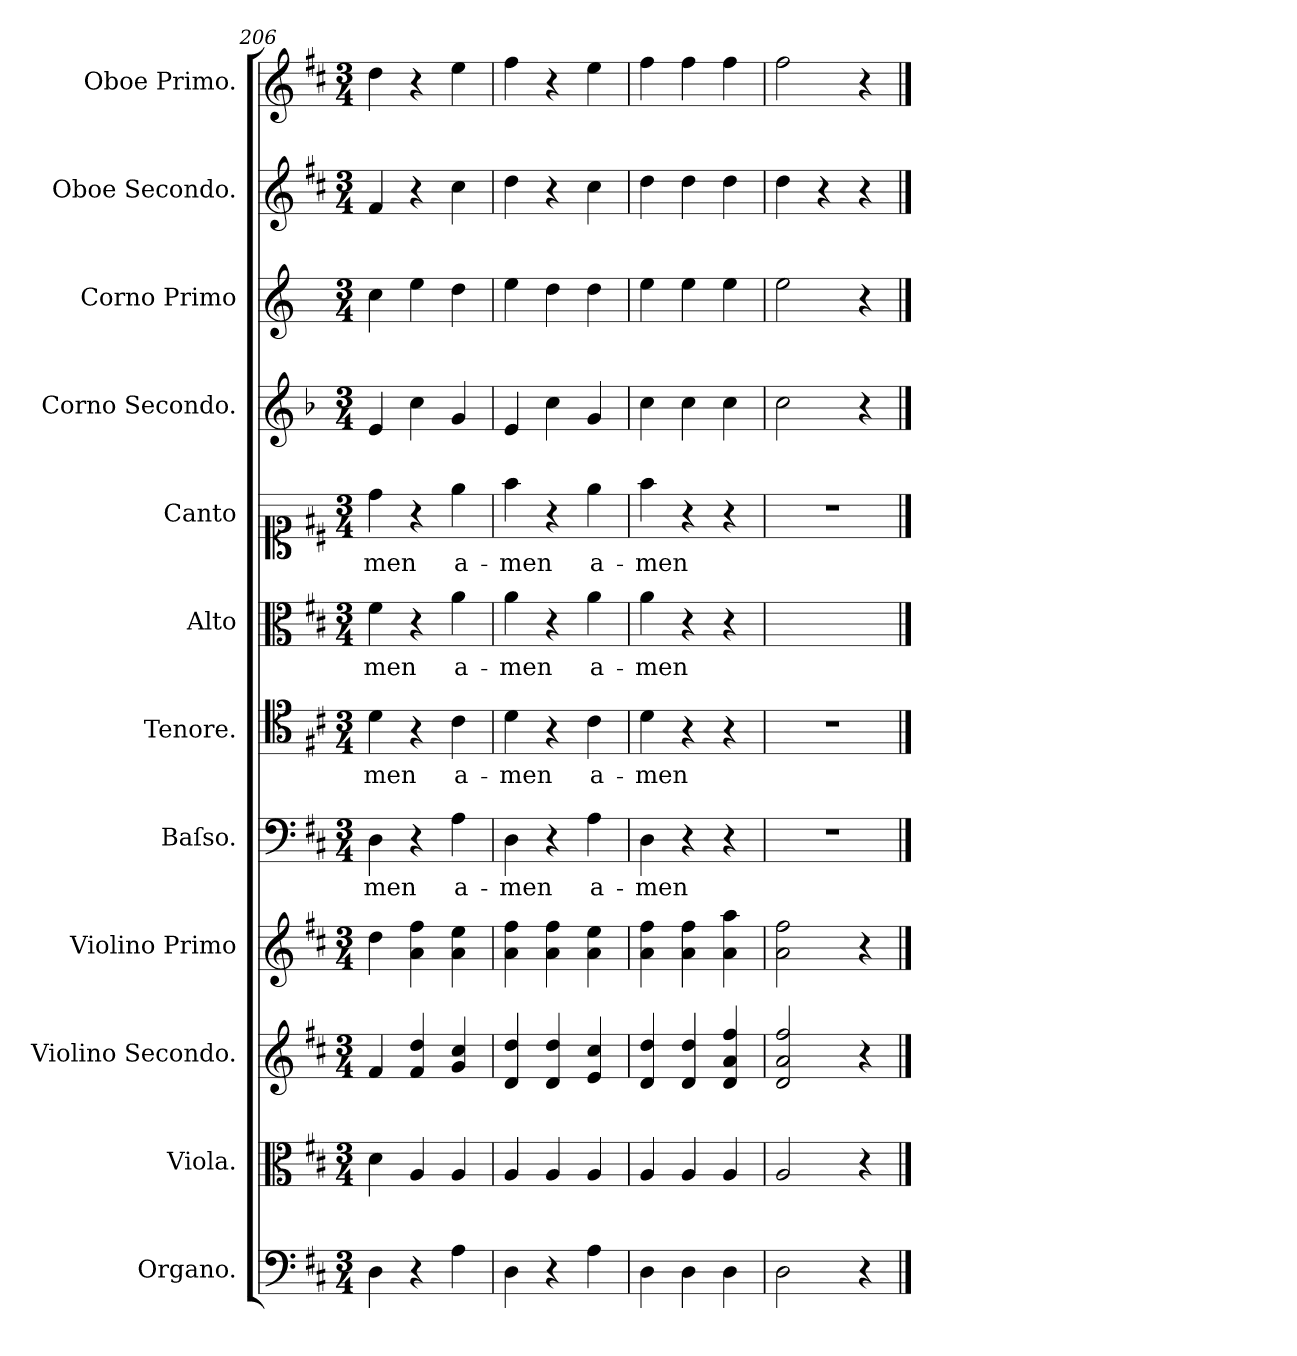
**kern	**kern	**kern	**kern	**kern	**text	**kern	**text	**kern	**text	**kern	**text	**kern	**kern	**kern	**kern
*part12	*part11	*part10	*part9	*part8	*part8	*part7	*part7	*part6	*part6	*part5	*part5	*part4	*part3	*part2	*part1
*staff12	*staff11	*staff10	*staff9	*staff8	*staff8	*staff7	*staff7	*staff6	*staff6	*staff5	*staff5	*staff4	*staff3	*staff2	*staff1
*I"Organo.	*I"Viola.	*I"Violino Secondo.	*I"Violino Primo	*I"Baſso.	*	*I"Tenore.	*	*I"Alto	*	*I"Canto	*	*I"Corno Secondo.	*I"Corno Primo	*I"Oboe Secondo.	*I"Oboe Primo.
*I'Org.	*I'Va	*	*I'Vn I	*I'B.	*	*I'T.	*	*I'A.	*	*I'C.	*	*	*I'C. I	*	*I'Ob I
*clefF4	*clefC3	*clefG2	*clefG2	*clefF4	*	*clefC4	*	*clefC3	*	*clefC1	*	*clefG2	*clefG2	*clefG2	*clefG2
*k[f#c#]	*k[f#c#]	*k[f#c#]	*k[f#c#]	*k[f#c#]	*	*k[f#c#]	*	*k[f#c#]	*	*k[f#c#]	*	*k[b-]	*k[]	*k[f#c#]	*k[f#c#]
*M3/4	*M3/4	*M3/4	*M3/4	*M3/4	*	*M3/4	*	*M3/4	*	*M3/4	*	*M3/4	*M3/4	*M3/4	*M3/4
=206	=206	=206	=206	=206	=206	=206	=206	=206	=206	=206	=206	=206	=206	=206	=206
4D\	4d\	4f#/	4dd\	4D\	-men	4d\	-men	4f#\	-men	4dd\	-men	4e/	4cc\	4f#/	4dd\
4r	4A/	4f#/ 4dd/	4a\ 4ff#\	4r	.	4r	.	4r	.	4r	.	4cc\	4ee\	4r	4r
!	!	!	!	!	!LO:LY:i	!	!LO:LY:i	!	!LO:LY:i	!	!LO:LY:i	!	!	!	!
4A\	4A/	4g/ 4cc#/	4a\ 4ee\	4A\	a-	4c#\	a-	4a\	a-	4ee\	a-	4g/	4dd\	4cc#\	4ee\
=207	=207	=207	=207	=207	=207	=207	=207	=207	=207	=207	=207	=207	=207	=207	=207
!	!	!	!	!	!LO:LY:i	!	!LO:LY:i	!	!LO:LY:i	!	!LO:LY:i	!	!	!	!
4D\	4A/	4d/ 4dd/	4a\ 4ff#\	4D\	-men	4d\	-men	4a\	-men	4ff#\	-men	4e/	4ee\	4dd\	4ff#\
4r	4A/	4d/ 4dd/	4a\ 4ff#\	4r	.	4r	.	4r	.	4r	.	4cc\	4dd\	4r	4r
!	!	!	!	!	!LO:LY:i	!	!LO:LY:i	!	!LO:LY:i	!	!LO:LY:i	!	!	!	!
4A\	4A/	4e/ 4cc#/	4a\ 4ee\	4A\	a-	4c#\	a-	4a\	a-	4ee\	a-	4g/	4dd\	4cc#\	4ee\
=208	=208	=208	=208	=208	=208	=208	=208	=208	=208	=208	=208	=208	=208	=208	=208
!	!	!	!	!	!LO:LY:i	!	!LO:LY:i	!	!LO:LY:i	!	!LO:LY:i	!	!	!	!
4D\	4A/	4d/ 4dd/	4a\ 4ff#\	4D\	-men	4d\	-men	4a\	-men	4ff#\	-men	4cc\	4ee\	4dd\	4ff#\
4D\	4A/	4d/ 4dd/	4a\ 4ff#\	4r	.	4r	.	4r	.	4r	.	4cc\	4ee\	4dd\	4ff#\
4D\	4A/	4d/ 4a/ 4ff#/	4a\ 4aa\	4r	.	4r	.	4r	.	4r	.	4cc\	4ee\	4dd\	4ff#\
=209	=209	=209	=209	=209	=209	=209	=209	=209	=209	=209	=209	=209	=209	=209	=209
2D\	2A/	2d/ 2a/ 2ff#/	2a\ 2ff#\	2.r	.	2.r	.	2.ryy	.	2.r	.	2cc\	2ee\	4dd\	2ff#\
.	.	.	.	.	.	.	.	.	.	.	.	.	.	4r	.
4r	4r	4r	4r	.	.	.	.	.	.	.	.	4r	4r	4r	4r
==	==	==	==	==	==	==	==	==	==	==	==	==	==	==	==
*-	*-	*-	*-	*-	*-	*-	*-	*-	*-	*-	*-	*-	*-	*-	*-
